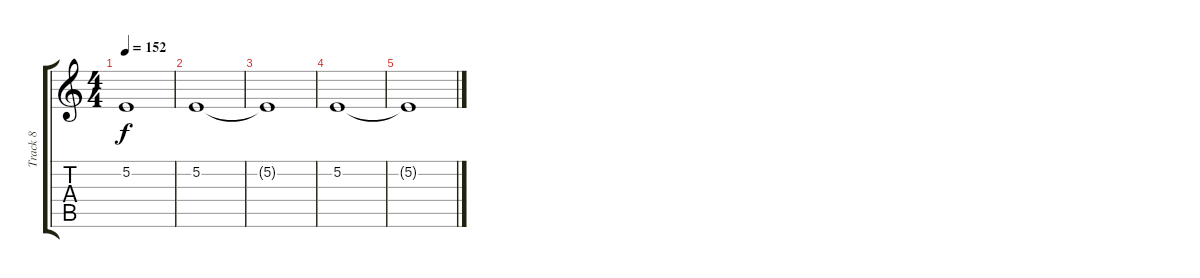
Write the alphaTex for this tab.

\track ("Track 8" "Track 8") {instrument voiceoohs}
\staff {score tabs}
\tuning (E4 B3 G3 D3 A2 E2) {hide}
\ts (4 4)
\tempo 152
\clef g2
\ks c
5.2{t}.1{dy f} |
5.2.1 |
5.2{t}.1 |
5.2.1{volume 13} |
5.2{t}.1{volume 0}
